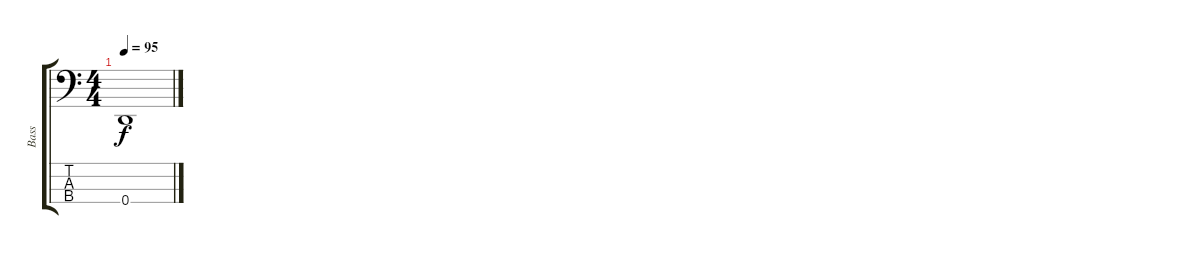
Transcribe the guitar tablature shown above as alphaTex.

\track ("Bass" "Bass") {instrument electricbasspick}
\staff {score tabs}
\tuning (G2 D2 A1 D1) {hide}
\ts (4 4)
\tempo 95
\clef f4
\ks c
0.4{t}.1{dy f}
